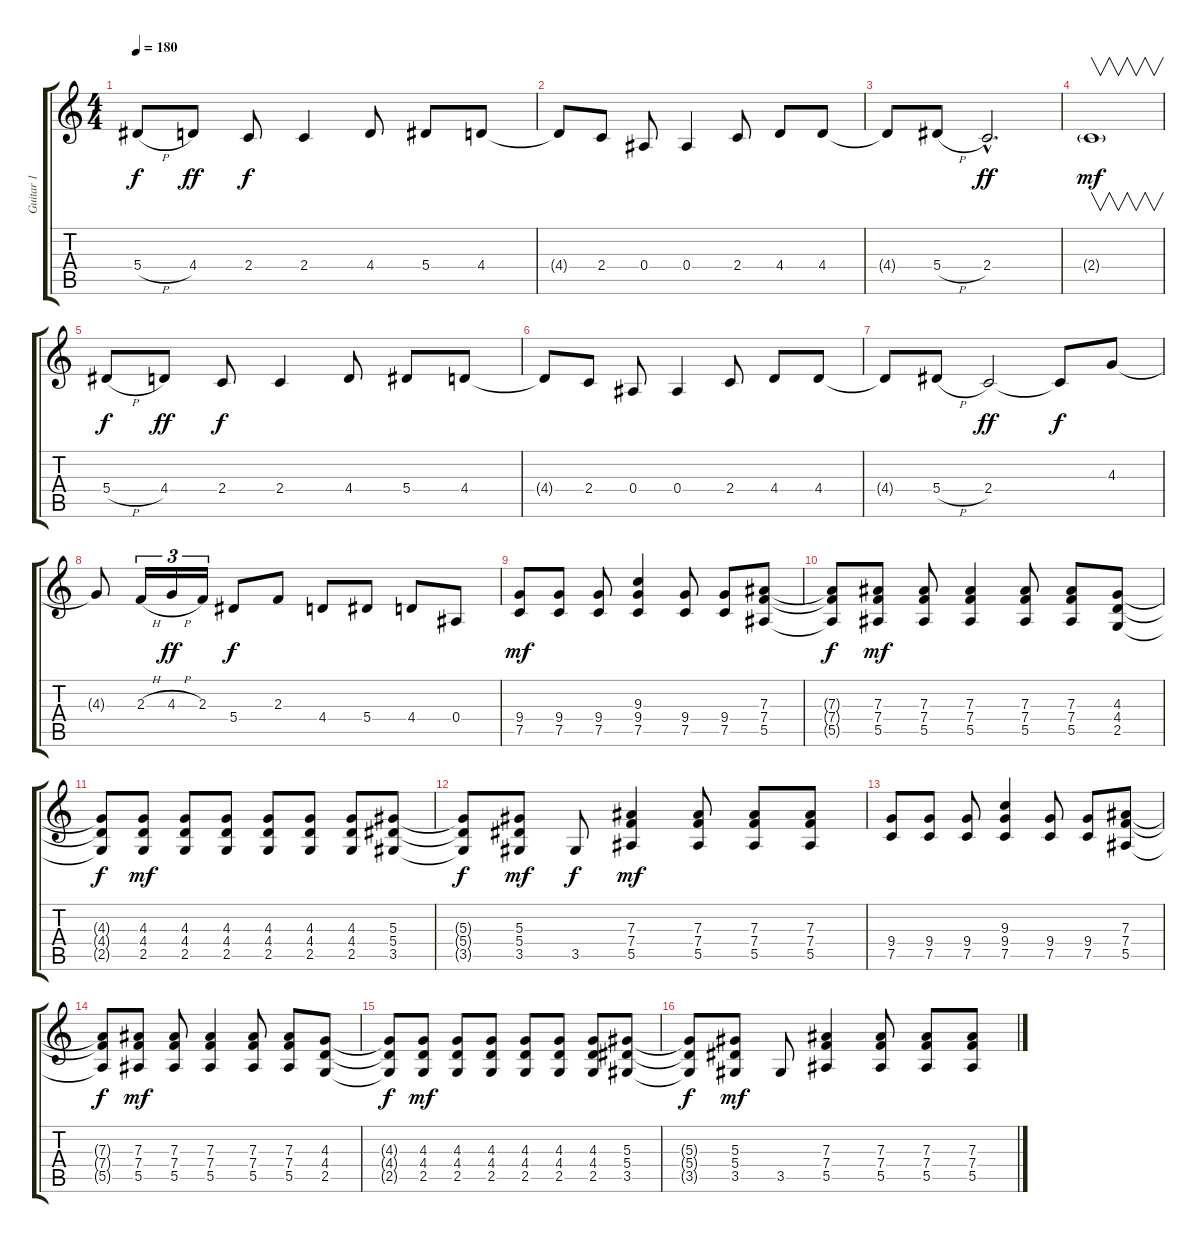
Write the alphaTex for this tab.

\track ("Guitar 1" "Guitar 1") {instrument distortionguitar}
\staff {score tabs}
\tuning (C4 G3 Eb3 Bb2 F2 C2) {hide}
\ts (4 4)
\tempo 180
\clef g2
\ks c
5.4{h}.8{dy f} 4.4.8{dy ff} 2.4.8{dy f} 2.4.4 4.4.8 5.4.8 4.4.8 |
4.4{t}.8 2.4.8 0.4.8 0.4.4 2.4.8 4.4.8 4.4.8 |
4.4{t}.8 5.4{h}.8 2.4{hac}.2{d dy ff} |
2.4{g}.1{v dy mf} |
5.4{h}.8{dy f} 4.4.8{dy ff} 2.4.8{dy f} 2.4.4 4.4.8 5.4.8 4.4.8 |
4.4{t}.8 2.4.8 0.4.8 0.4.4 2.4.8 4.4.8 4.4.8 |
4.4{t}.8 5.4{h}.8 2.4.2{dy ff} 2.4{t}.8{dy f} 4.3.8 |
4.3{t}.8 2.3{h}.16{tu (3 2)} 4.3{h}.16{tu (3 2) dy ff} 2.3.16{tu (3 2)} 5.4.8{dy f} 2.3.8 4.4.8 5.4.8 4.4.8 0.4.8 |
(9.4 7.5).8{dy mf} (9.4 7.5).8 (9.4 7.5).8 (9.3 9.4 7.5).4 (9.4 7.5).8 (9.4 7.5).8 (7.3 7.4 5.5).8 |
(7.3{t} 7.4{t} 5.5{t}).8{dy f} (7.3 7.4 5.5).8{dy mf} (7.3 7.4 5.5).8 (7.3 7.4 5.5).4 (7.3 7.4 5.5).8 (7.3 7.4 5.5).8 (4.3 4.4 2.5).8 |
(4.3{t} 4.4{t} 2.5{t}).8{dy f} (4.3 4.4 2.5).8{dy mf} (4.3 4.4 2.5).8 (4.3 4.4 2.5).8 (4.3 4.4 2.5).8 (4.3 4.4 2.5).8 (4.3 4.4 2.5).8 (5.3 5.4 3.5).8 |
(5.3{t} 5.4{t} 3.5{t}).8{dy f} (5.3 5.4 3.5).8{dy mf} 3.5.8{dy f} (7.3 7.4 5.5).4{dy mf} (7.3 7.4 5.5).8 (7.3 7.4 5.5).8 (7.3 7.4 5.5).8 |
(9.4 7.5).8 (9.4 7.5).8 (9.4 7.5).8 (9.3 9.4 7.5).4 (9.4 7.5).8 (9.4 7.5).8 (7.3 7.4 5.5).8 |
(7.3{t} 7.4{t} 5.5{t}).8{dy f} (7.3 7.4 5.5).8{dy mf} (7.3 7.4 5.5).8 (7.3 7.4 5.5).4 (7.3 7.4 5.5).8 (7.3 7.4 5.5).8 (4.3 4.4 2.5).8 |
(4.3{t} 4.4{t} 2.5{t}).8{dy f} (4.3 4.4 2.5).8{dy mf} (4.3 4.4 2.5).8 (4.3 4.4 2.5).8 (4.3 4.4 2.5).8 (4.3 4.4 2.5).8 (4.3 4.4 2.5).8 (5.3 5.4 3.5).8 |
(5.3{t} 5.4{t} 3.5{t}).8{dy f} (5.3 5.4 3.5).8{dy mf} 3.5.8 (7.3 7.4 5.5).4 (7.3 7.4 5.5).8 (7.3 7.4 5.5).8 (7.3 7.4 5.5).8
